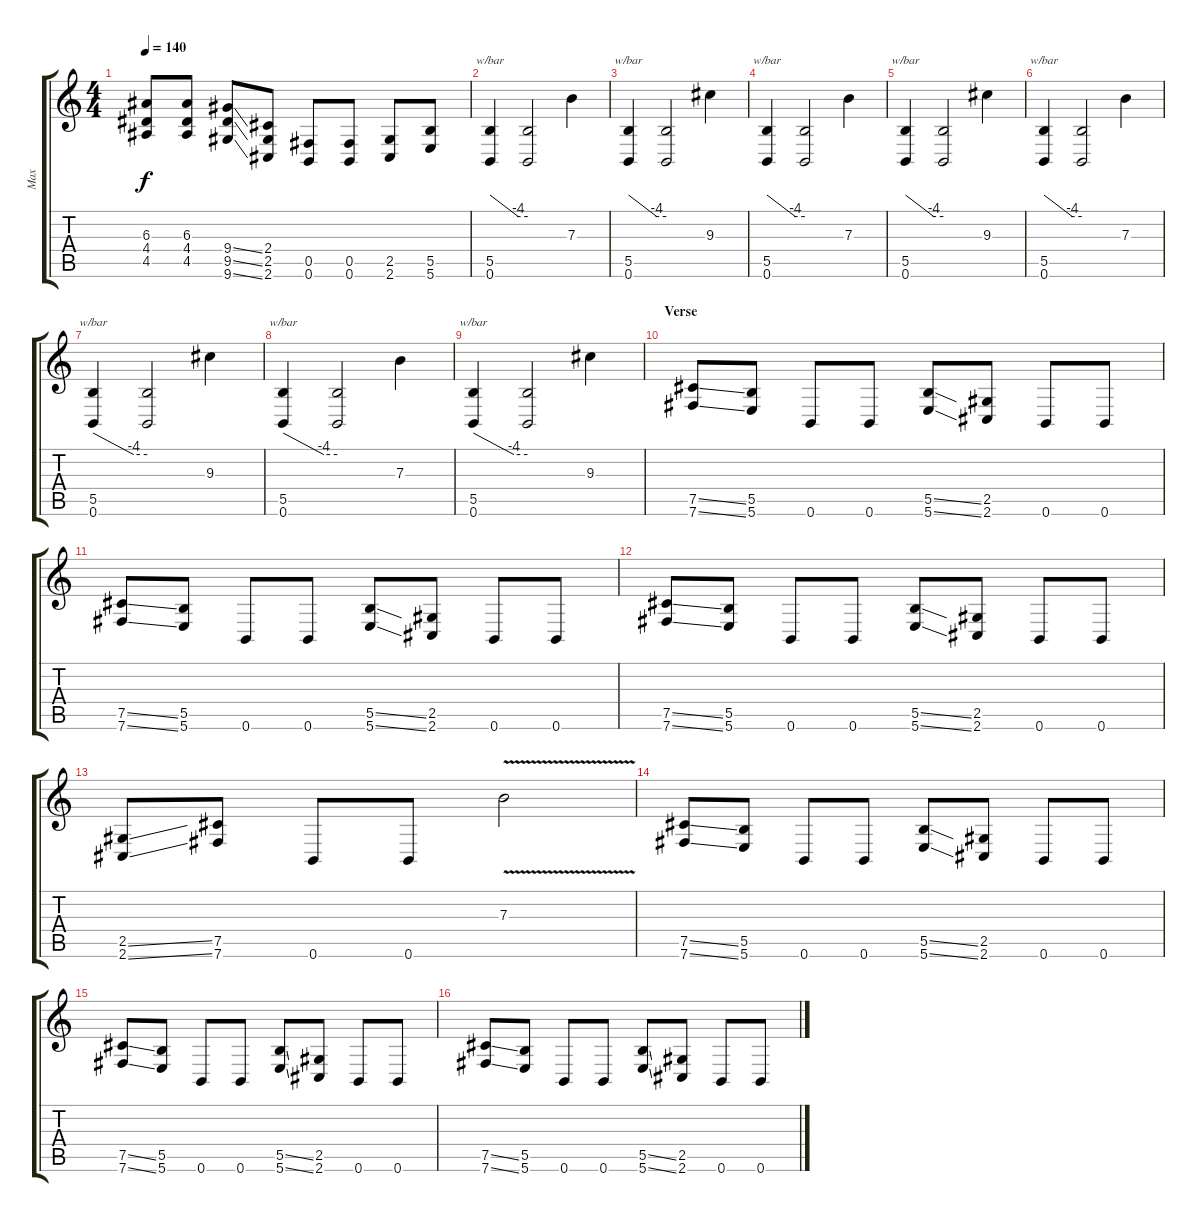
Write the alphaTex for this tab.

\track ("Max" "Max") {instrument distortionguitar}
\staff {score tabs}
\tuning (Db4 Ab3 E3 B2 Gb2 B1) {hide}
\ts (4 4)
\tempo 140
\clef g2
\ks c
(6.3 4.4 4.5).8{dy f} (6.3 4.4 4.5).8 (9.4{ss} 9.5{ss} 9.6{ss}).8 (2.4 2.5 2.6).8 (0.5 0.6).8 (0.5 0.6).8 (2.5 2.6).8 (5.5 5.6).8 |
(5.5 0.6).4{tbe (custom default 0 0 45 -16 60 -16)} (5.5{t} 0.6{t}).2 7.3.4 |
(5.5 0.6).4{tbe (custom default 0 0 45 -16 60 -16)} (5.5{t} 0.6{t}).2 9.3.4 |
(5.5 0.6).4{tbe (custom default 0 0 45 -16 60 -16)} (5.5{t} 0.6{t}).2 7.3.4 |
(5.5 0.6).4{tbe (custom default 0 0 45 -16 60 -16)} (5.5{t} 0.6{t}).2 9.3.4 |
(5.5 0.6).4{tbe (custom default 0 0 45 -16 60 -16)} (5.5{t} 0.6{t}).2 7.3.4 |
(5.5 0.6).4{tbe (custom default 0 0 45 -16 60 -16)} (5.5{t} 0.6{t}).2 9.3.4 |
(5.5 0.6).4{tbe (custom default 0 0 45 -16 60 -16)} (5.5{t} 0.6{t}).2 7.3.4 |
(5.5 0.6).4{tbe (custom default 0 0 45 -16 60 -16)} (5.5{t} 0.6{t}).2 9.3.4 |
\section ("" "Verse")
(7.5{ss} 7.6{ss}).8 (5.5 5.6).8 0.6.8 0.6.8 (5.5{ss} 5.6{ss}).8 (2.5 2.6).8 0.6.8 0.6.8 |
(7.5{ss} 7.6{ss}).8 (5.5 5.6).8 0.6.8 0.6.8 (5.5{ss} 5.6{ss}).8 (2.5 2.6).8 0.6.8 0.6.8 |
(7.5{ss} 7.6{ss}).8 (5.5 5.6).8 0.6.8 0.6.8 (5.5{ss} 5.6{ss}).8 (2.5 2.6).8 0.6.8 0.6.8 |
(2.5{ss} 2.6{ss}).8 (7.5 7.6).8 0.6.8 0.6.8 7.3{v}.2 |
(7.5{ss} 7.6{ss}).8 (5.5 5.6).8 0.6.8 0.6.8 (5.5{ss} 5.6{ss}).8 (2.5 2.6).8 0.6.8 0.6.8 |
(7.5{ss} 7.6{ss}).8 (5.5 5.6).8 0.6.8 0.6.8 (5.5{ss} 5.6{ss}).8 (2.5 2.6).8 0.6.8 0.6.8 |
(7.5{ss} 7.6{ss}).8 (5.5 5.6).8 0.6.8 0.6.8 (5.5{ss} 5.6{ss}).8 (2.5 2.6).8 0.6.8 0.6.8
